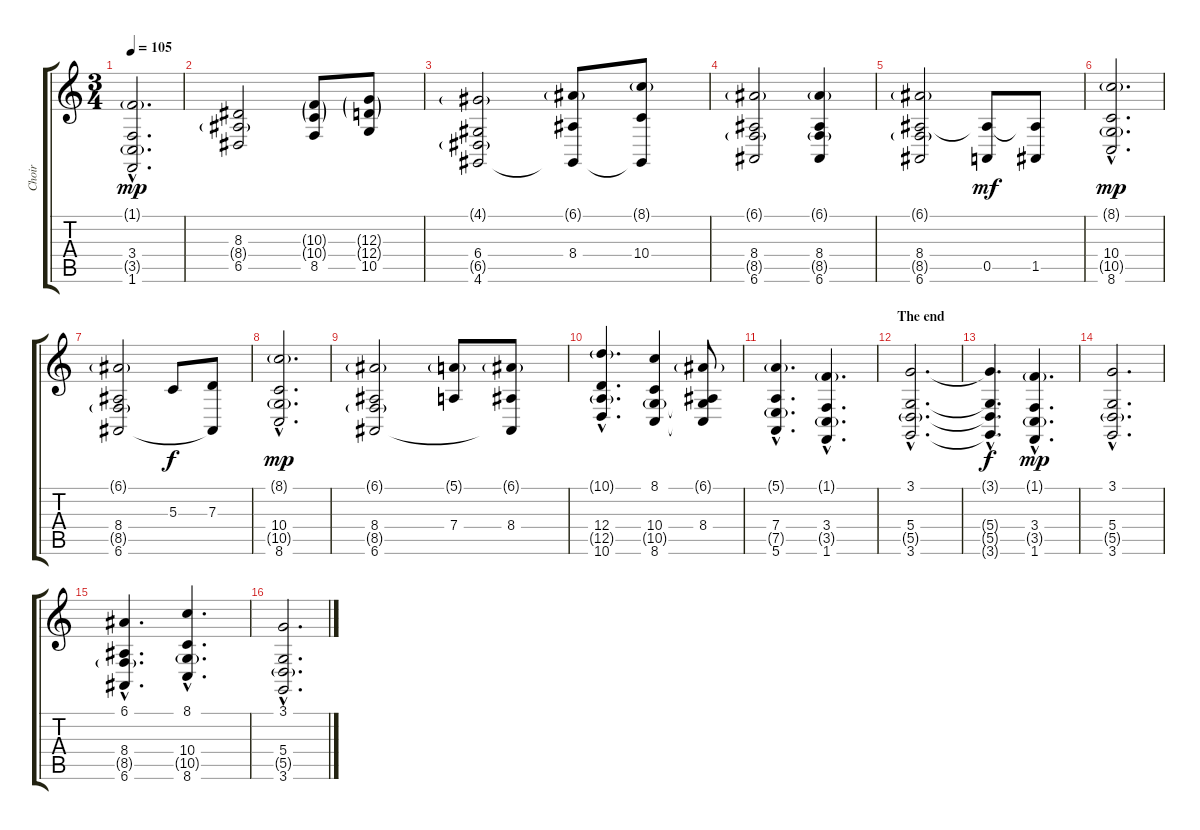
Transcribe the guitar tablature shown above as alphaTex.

\track ("Choir" "Choir") {instrument choiraahs}
\staff {score tabs}
\tuning (E4 B3 G3 D3 A2 E2) {hide}
\ts (3 4)
\tempo 105
\clef g2
\ks c
(1.1{g hac} 3.4{hac} 3.5{g hac} 1.6{hac}).2{d dy mp} |
(8.3 8.4{g} 6.5).2 (10.3{g} 10.4{g} 8.5).8 (12.3{g} 12.4{g} 10.5).8 |
(4.1{g} 6.4 6.5{g} 4.6).2 (6.1{g} 8.4 4.6{t}).8 (8.1{g} 10.4 4.6{t}).8 |
(6.1{g} 8.4 8.5{g} 6.6).2 (6.1{g} 8.4 8.5{g} 6.6).4 |
(6.1{g} 8.4 8.5{g} 6.6).2 (8.4{t} 0.5).8{dy mf} (8.4{t} 1.5).8 |
(8.1{g hac} 10.4{hac} 10.5{g hac} 8.6{hac}).2{d dy mp} |
(6.1{g} 8.4 8.5{g} 6.6).2 5.3.8{dy f} (7.3 6.6{t}).8 |
(8.1{g hac} 10.4{hac} 10.5{g hac} 8.6{hac}).2{d dy mp} |
(6.1{g} 8.4 8.5{g} 6.6).2 (5.1{g} 7.4).8 (6.1{g} 8.4 6.6{t}).8 |
(10.1{g hac} 12.4{hac} 12.5{g hac} 10.6{hac}).4{d} (8.1 10.4 10.5{g} 8.6).4 (6.1{g} 8.4 10.5{t} 8.6{t}).8 |
(5.1{g hac} 7.4{hac} 7.5{g hac} 5.6{hac}).4{d} (1.1{g hac} 3.4{hac} 3.5{g hac} 1.6{hac}).4{d} |
\section ("" "The end")
(3.1{hac} 5.4{hac} 5.5{g hac} 3.6{hac}).2{d} |
(3.1{hac t} 5.4{hac t} 5.5{hac t} 3.6{hac t}).4{d dy f} (1.1{g hac} 3.4{hac} 3.5{g hac} 1.6{hac}).4{d dy mp} |
(3.1{hac} 5.4{hac} 5.5{g hac} 3.6{hac}).2{d} |
(6.1{hac} 8.4{hac} 8.5{g hac} 6.6{hac}).4{d} (8.1{hac} 10.4{hac} 10.5{g hac} 8.6{hac}).4{d} |
(3.1{hac} 5.4{hac} 5.5{g hac} 3.6{hac}).2{d}
